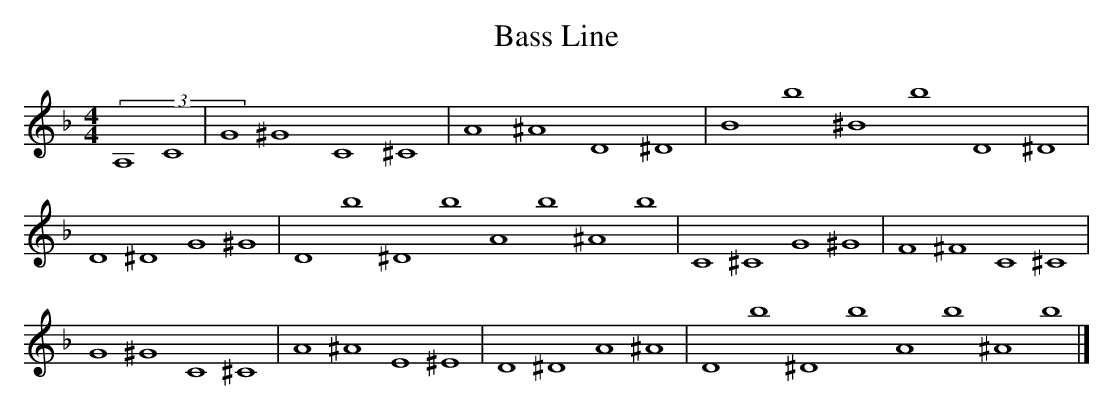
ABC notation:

X:1
T:Bass Line
M:4/4
L:1/1
K:F
%%score T1
(3A,C | G16^G8 C16^C8 | A16^A8 D16^D8 | Bb16^Bb8 D16^D8 |
D16^D8 G16^G8 | Db16^Db8 Ab16^Ab8 | C16^C8 G16^G8 | F16^F8 C16^C8 |
G16^G8 C16^C8 | A16^A8 E16^E8 | D16^D8 A16^A8 | Db16^Db8 Ab16^Ab8 |]
